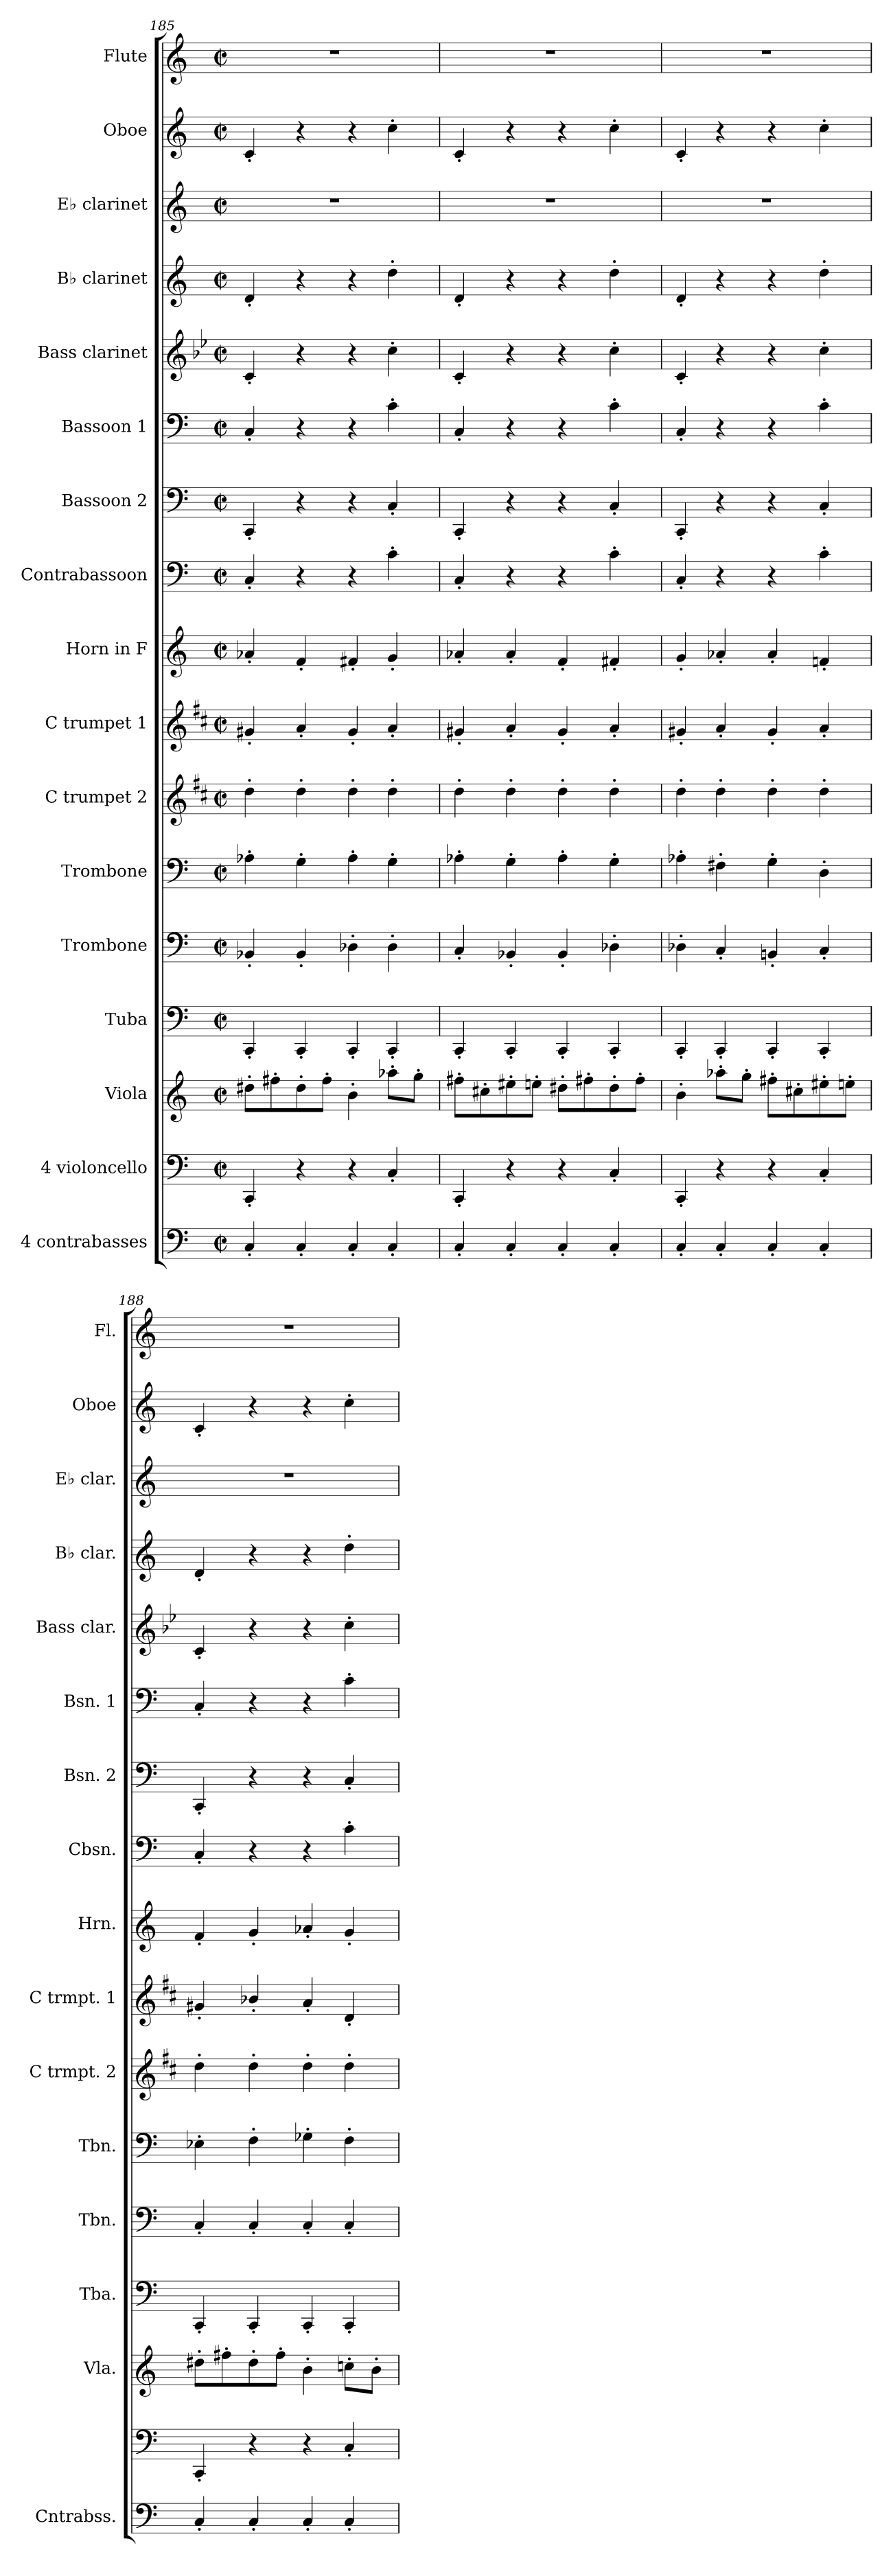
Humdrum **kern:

**kern	**kern	**kern	**kern	**kern	**kern	**kern	**kern	**kern	**kern	**kern	**kern	**kern	**kern	**kern	**kern	**kern
*part17	*part16	*part15	*part14	*part13	*part12	*part11	*part10	*part9	*part8	*part7	*part6	*part5	*part4	*part3	*part2	*part1
*staff17	*staff16	*staff15	*staff14	*staff13	*staff12	*staff11	*staff10	*staff9	*staff8	*staff7	*staff6	*staff5	*staff4	*staff3	*staff2	*staff1
*I"4 contrabasses	*I"4 violoncello	*I"Viola	*I"Tuba	*I"Trombone	*I"Trombone	*I"C trumpet 2	*I"C trumpet 1	*I"Horn in F	*I"Contrabassoon	*I"Bassoon 2	*I"Bassoon 1	*I"Bass clarinet	*I"B♭ clarinet	*I"E♭ clarinet	*I"Oboe	*I"Flute
*I'Cntrabss.	*	*I'Vla.	*I'Tba.	*I'Tbn.	*I'Tbn.	*I'C trmpt. 2	*I'C trmpt. 1	*I'Hrn.	*I'Cbsn.	*I'Bsn. 2	*I'Bsn. 1	*I'Bass clar.	*I'B♭ clar.	*I'E♭ clar.	*I'Oboe	*I'Fl.
*clefF4	*clefF4	*clefG2	*clefF4	*clefF4	*clefF4	*clefG2	*clefG2	*clefG2	*clefF4	*clefF4	*clefF4	*clefG2	*clefG2	*clefG2	*clefG2	*clefG2
*ITrd7c12	*	*	*	*	*	*ITrd1c2	*ITrd1c2	*ITrd4c7	*ITrd7c12	*	*	*ITrd8c14	*ITrd1c2	*ITrd-2c-3	*	*
*k[]	*k[]	*k[]	*k[]	*k[]	*k[]	*k[]	*k[]	*k[b-]	*k[]	*k[]	*k[]	*k[b-e-]	*k[b-e-]	*k[b-e-a-]	*k[]	*k[]
*M2/2	*M2/2	*M2/2	*M2/2	*M2/2	*M2/2	*M2/2	*M2/2	*M2/2	*M2/2	*M2/2	*M2/2	*M2/2	*M2/2	*M2/2	*M2/2	*M2/2
*met(c|)	*met(c|)	*met(c|)	*met(c|)	*met(c|)	*met(c|)	*met(c|)	*met(c|)	*met(c|)	*met(c|)	*met(c|)	*met(c|)	*met(c|)	*met(c|)	*met(c|)	*met(c|)	*met(c|)
=185	=185	=185	=185	=185	=185	=185	=185	=185	=185	=185	=185	=185	=185	=185	=185	=185
4CC'/	4CC'/	8dd#X'\L	4CC'/	4BB-X'/	4A-X'\	4cc'\	4f#X'/	4d-X'/	4CC'/	4CC'/	4C'/	4C'/	4c'/	1r	4c'/	1r
.	.	8ff#X'\	.	.	.	.	.	.	.	.	.	.	.	.	.	.
4CC'/	4r	8dd#'\	4CC'/	4BB-'/	4G'\	4cc'\	4g'/	4B-'/	4r	4r	4r	4r	4r	.	4r	.
.	.	8ff#'\J	.	.	.	.	.	.	.	.	.	.	.	.	.	.
4CC'/	4r	4b'\	4CC'/	4D-X'\	4A-'\	4cc'\	4f#'/	4Bn'/	4r	4r	4r	4r	4r	.	4r	.
4CC'/	4C'/	8aa-X'\L	4CC'/	4D-'\	4G'\	4cc'\	4g'/	4c'/	4C'\	4C'/	4c'\	4c'\	4cc'\	.	4cc'\	.
.	.	8gg'\J	.	.	.	.	.	.	.	.	.	.	.	.	.	.
!!LO:PB:g=z
=186	=186	=186	=186	=186	=186	=186	=186	=186	=186	=186	=186	=186	=186	=186	=186	=186
4CC'/	4CC'/	8ff#X'\L	4CC'/	4C'/	4A-X'\	4cc'\	4f#X'/	4d-X'/	4CC'/	4CC'/	4C'/	4C'/	4c'/	1r	4c'/	1r
.	.	8cc#X'\	.	.	.	.	.	.	.	.	.	.	.	.	.	.
4CC'/	4r	8ee#X'\	4CC'/	4BB-X'/	4G'\	4cc'\	4g'/	4d-'/	4r	4r	4r	4r	4r	.	4r	.
.	.	8een'\J	.	.	.	.	.	.	.	.	.	.	.	.	.	.
4CC'/	4r	8dd#X'\L	4CC'/	4BB-'/	4A-'\	4cc'\	4f#'/	4B-'/	4r	4r	4r	4r	4r	.	4r	.
.	.	8ff#X'\	.	.	.	.	.	.	.	.	.	.	.	.	.	.
4CC'/	4C'/	8dd#'\	4CC'/	4D-X'\	4G'\	4cc'\	4g'/	4Bn'/	4C'\	4C'/	4c'\	4c'\	4cc'\	.	4cc'\	.
.	.	8ff#'\J	.	.	.	.	.	.	.	.	.	.	.	.	.	.
=187	=187	=187	=187	=187	=187	=187	=187	=187	=187	=187	=187	=187	=187	=187	=187	=187
4CC'/	4CC'/	4b'\	4CC'/	4D-X'\	4A-X'\	4cc'\	4f#X'/	4c'/	4CC'/	4CC'/	4C'/	4C'/	4c'/	1r	4c'/	1r
4CC'/	4r	8aa-X'\L	4CC'/	4C'/	4F#X'\	4cc'\	4g'/	4d-X'/	4r	4r	4r	4r	4r	.	4r	.
.	.	8gg'\J	.	.	.	.	.	.	.	.	.	.	.	.	.	.
4CC'/	4r	8ff#X'\L	4CC'/	4BBn'/	4G'\	4cc'\	4f#'/	4d-'/	4r	4r	4r	4r	4r	.	4r	.
.	.	8cc#X'\	.	.	.	.	.	.	.	.	.	.	.	.	.	.
4CC'/	4C'/	8ee#X'\	4CC'/	4C'/	4D'\	4cc'\	4g'/	4B-X'/	4C'\	4C'/	4c'\	4c'\	4cc'\	.	4cc'\	.
.	.	8een'\J	.	.	.	.	.	.	.	.	.	.	.	.	.	.
=188	=188	=188	=188	=188	=188	=188	=188	=188	=188	=188	=188	=188	=188	=188	=188	=188
4CC'/	4CC'/	8dd#X'\L	4CC'/	4C'/	4E-X'\	4cc'\	4f#X'/	4B-'/	4CC'/	4CC'/	4C'/	4C'/	4c'/	1r	4c'/	1r
.	.	8ff#X'\	.	.	.	.	.	.	.	.	.	.	.	.	.	.
4CC'/	4r	8dd#'\	4CC'/	4C'/	4F'\	4cc'\	4a-X'/	4c'/	4r	4r	4r	4r	4r	.	4r	.
.	.	8ff#'\J	.	.	.	.	.	.	.	.	.	.	.	.	.	.
4CC'/	4r	4b'\	4CC'/	4C'/	4G-X'\	4cc'\	4g'/	4d-X'/	4r	4r	4r	4r	4r	.	4r	.
4CC'/	4C'/	8ccn'\L	4CC'/	4C'/	4F'\	4cc'\	4c'/	4c'/	4C'\	4C'/	4c'\	4c'\	4cc'\	.	4cc'\	.
.	.	8b'\J	.	.	.	.	.	.	.	.	.	.	.	.	.	.
=	=	=	=	=	=	=	=	=	=	=	=	=	=	=	=	=
*-	*-	*-	*-	*-	*-	*-	*-	*-	*-	*-	*-	*-	*-	*-	*-	*-
